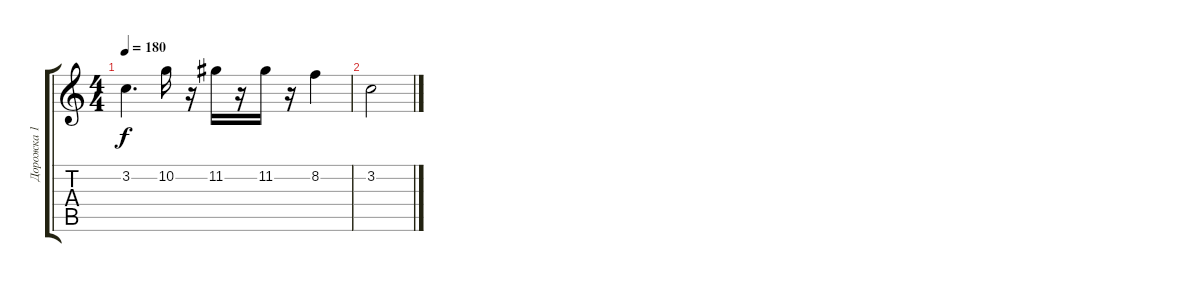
\track ("Дорожка 1" "Дорожка 1") {instrument acousticguitarsteel}
\staff {score tabs}
\tuning (D4 A3 F3 C3 G2 D2) {hide}
\ts (4 4)
\tempo 180
\clef g2
\ks c
3.2.4{d dy f volume 8} 10.2.16 r.16 11.2.16 r.16 11.2.16 r.16 8.2.4 |
3.2.2
